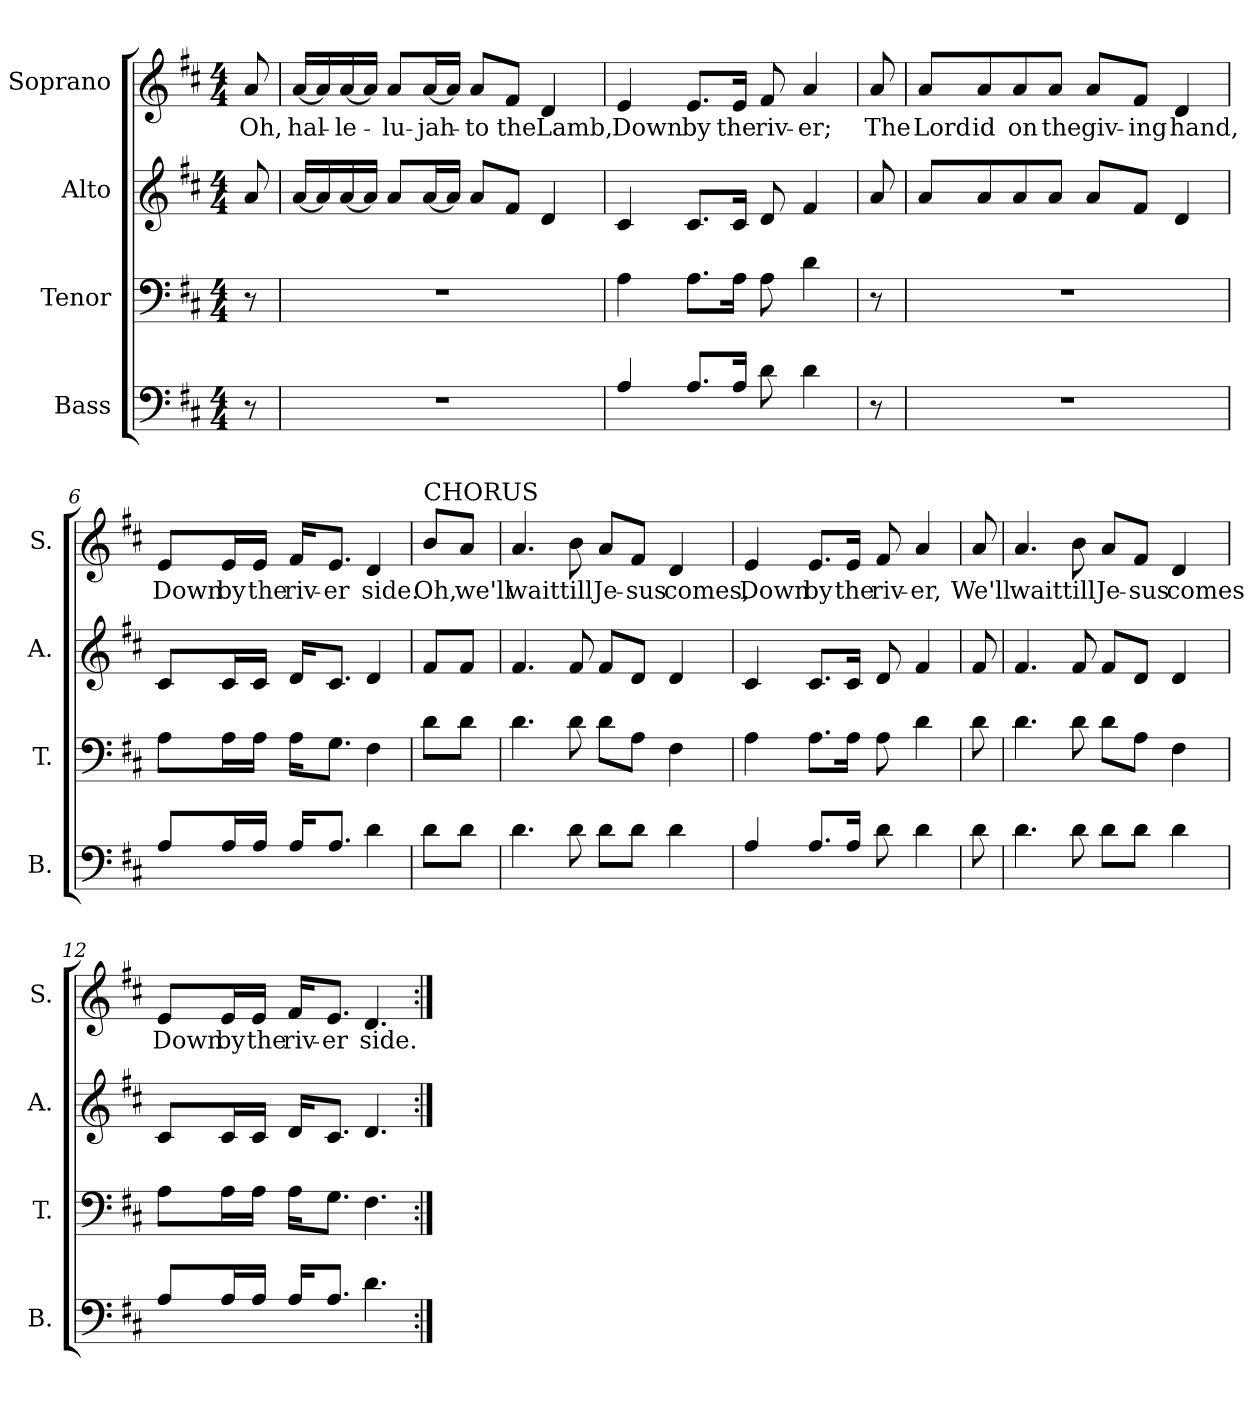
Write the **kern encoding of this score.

**kern	**kern	**kern	**kern	**text
*part4	*part3	*part2	*part1	*part1
*staff4	*staff3	*staff2	*staff1	*staff1
*I"Bass	*I"Tenor	*I"Alto	*I"Soprano	*
*I'B.	*I'T.	*I'A.	*I'S.	*
*clefF4	*clefF4	*clefG2	*clefG2	*
*ITrd7c12	*	*	*	*
*k[f#c#]	*k[f#c#]	*k[f#c#]	*k[f#c#]	*
*M4/4	*M4/4	*M4/4	*M4/4	*
*MM100	*MM100	*MM100	*MM100	*
=1	=1	=1	=1	=1
!	!	!	!	!LO:LY:b
8r	8r	8a/	8a/	Oh,
=2	=2	=2	=2	=2
!	!	!	!	!LO:LY:b
1r	1r	[16a/LL	[16a/LL	hal-
.	.	16a/]	16a/]	.
!	!	!	!	!LO:LY:b
.	.	[16a/	[16a/	-le-
.	.	16a/JJ]	16a/JJ]	.
!	!	!	!	!LO:LY:b
.	.	8a/L	8a/L	-lu-
!	!	!	!	!LO:LY:b
.	.	[16a/L	[16a/L	-jah-
.	.	16a/JJ]	16a/JJ]	.
!	!	!	!	!LO:LY:b
.	.	8a/L	8a/L	-to
!	!	!	!	!LO:LY:b
.	.	8f#/J	8f#/J	the
!	!	!	!	!LO:LY:b
.	.	4d/	4d/	Lamb,
=3	=3	=3	=3	=3
!	!	!	!	!LO:LY:b
4AA/	4A\	4c#/	4e/	Down
!	!	!	!	!LO:LY:b
8.AA/L	8.A\L	8.c#/L	8.e/L	by
!	!	!	!	!LO:LY:b
16AA/Jk	16A\Jk	16c#/Jk	16e/Jk	the
!	!	!	!	!LO:LY:b
8D\	8A\	8d/	8f#/	riv-
!	!	!	!	!LO:LY:b
4D\	4d\	4f#/	4a/	-er;
!!LO:LB:g=z
=4	=4	=4	=4	=4
!	!	!	!	!LO:LY:b
8r	8r	8a/	8a/	The
=5	=5	=5	=5	=5
!	!	!	!	!LO:LY:b
1r	1r	8a/L	8a/L	Lord
!	!	!	!	!LO:LY:b
.	.	8a/	8a/	id
!	!	!	!	!LO:LY:b
.	.	8a/	8a/	on
!	!	!	!	!LO:LY:b
.	.	8a/J	8a/J	the
!	!	!	!	!LO:LY:b
.	.	8a/L	8a/L	giv-
!	!	!	!	!LO:LY:b
.	.	8f#/J	8f#/J	-ing
!	!	!	!	!LO:LY:b
.	.	4d/	4d/	hand,
=6	=6	=6	=6	=6
!	!	!	!	!LO:LY:b
8AA/L	8A\L	8c#/L	8e/L	Down
!	!	!	!	!LO:LY:b
16AA/L	16A\L	16c#/L	16e/L	by
!	!	!	!	!LO:LY:b
16AA/JJ	16A\JJ	16c#/JJ	16e/JJ	the
!	!	!	!	!LO:LY:b
16AA/KL	16A\KL	16d/KL	16f#/KL	riv-
!	!	!	!	!LO:LY:b
8.AA/J	8.G\J	8.c#/J	8.e/J	-er
!	!	!	!	!LO:LY:b
4D\	4F#\	4d/	4d/	side.
!!LO:LB:g=z
=7	=7	=7	=7	=7
!	!	!	!LO:TX:a:t=CHORUS	!
!	!	!	!	!LO:LY:b
8D\L	8d\L	8f#/L	8b/L	Oh,
!	!	!	!	!LO:LY:b
8D\J	8d\J	8f#/J	8a/J	we'll
=8	=8	=8	=8	=8
!	!	!	!	!LO:LY:b
4.D\	4.d\	4.f#/	4.a/	wait
!	!	!	!	!LO:LY:b
8D\	8d\	8f#/	8b\	till
!	!	!	!	!LO:LY:b
8D\L	8d\L	8f#/L	8a/L	Je-
!	!	!	!	!LO:LY:b
8D\J	8A\J	8d/J	8f#/J	-sus
!	!	!	!	!LO:LY:b
4D\	4F#\	4d/	4d/	comes,
=9	=9	=9	=9	=9
!	!	!	!	!LO:LY:b
4AA/	4A\	4c#/	4e/	Down
!	!	!	!	!LO:LY:b
8.AA/L	8.A\L	8.c#/L	8.e/L	by
!	!	!	!	!LO:LY:b
16AA/Jk	16A\Jk	16c#/Jk	16e/Jk	the
!	!	!	!	!LO:LY:b
8D\	8A\	8d/	8f#/	riv-
!	!	!	!	!LO:LY:b
4D\	4d\	4f#/	4a/	-er,
!!LO:PB:g=z
=10	=10	=10	=10	=10
!	!	!	!	!LO:LY:b
8D\	8d\	8f#/	8a/	We'll
=11	=11	=11	=11	=11
!	!	!	!	!LO:LY:b
4.D\	4.d\	4.f#/	4.a/	wait
!	!	!	!	!LO:LY:b
8D\	8d\	8f#/	8b\	till
!	!	!	!	!LO:LY:b
8D\L	8d\L	8f#/L	8a/L	Je-
!	!	!	!	!LO:LY:b
8D\J	8A\J	8d/J	8f#/J	-sus
!	!	!	!	!LO:LY:b
4D\	4F#\	4d/	4d/	comes
=12	=12	=12	=12	=12
!	!	!	!	!LO:LY:b
8AA/L	8A\L	8c#/L	8e/L	Down
!	!	!	!	!LO:LY:b
16AA/L	16A\L	16c#/L	16e/L	by
!	!	!	!	!LO:LY:b
16AA/JJ	16A\JJ	16c#/JJ	16e/JJ	the
!	!	!	!	!LO:LY:b
16AA/KL	16A\KL	16d/KL	16f#/KL	riv-
!	!	!	!	!LO:LY:b
8.AA/J	8.G\J	8.c#/J	8.e/J	-er
!	!	!	!	!LO:LY:b
4.D\	4.F#\	4.d/	4.d/	side.
=:|!	=:|!	=:|!	=:|!	=:|!
*-	*-	*-	*-	*-
